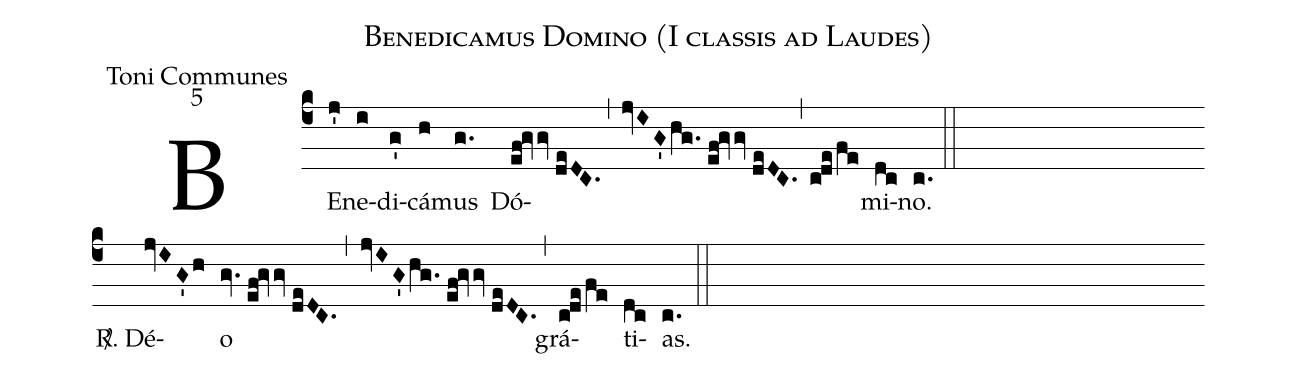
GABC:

name:Benedicamus Domino (I classis ad Laudes);
office-part:Toni Communes;
mode:5;
%%
(c4) BE(j')ne(i)di(g')cá(h)mus(g.) Dó(ef!gvv//deDC.,jvIG'hg.//ef!gvv//deDC./,/c!de/fe)mi(dc)no.(c.) (::Z-)
<sp>R/</sp>. Dé(jvIG'h)o(gv.//ef!gvv//deDC.) (,) (jvIG'hg.//ef!gvv//deDC.) (,) grá(c!de/fe)ti(dc)as.(c.) (::)
